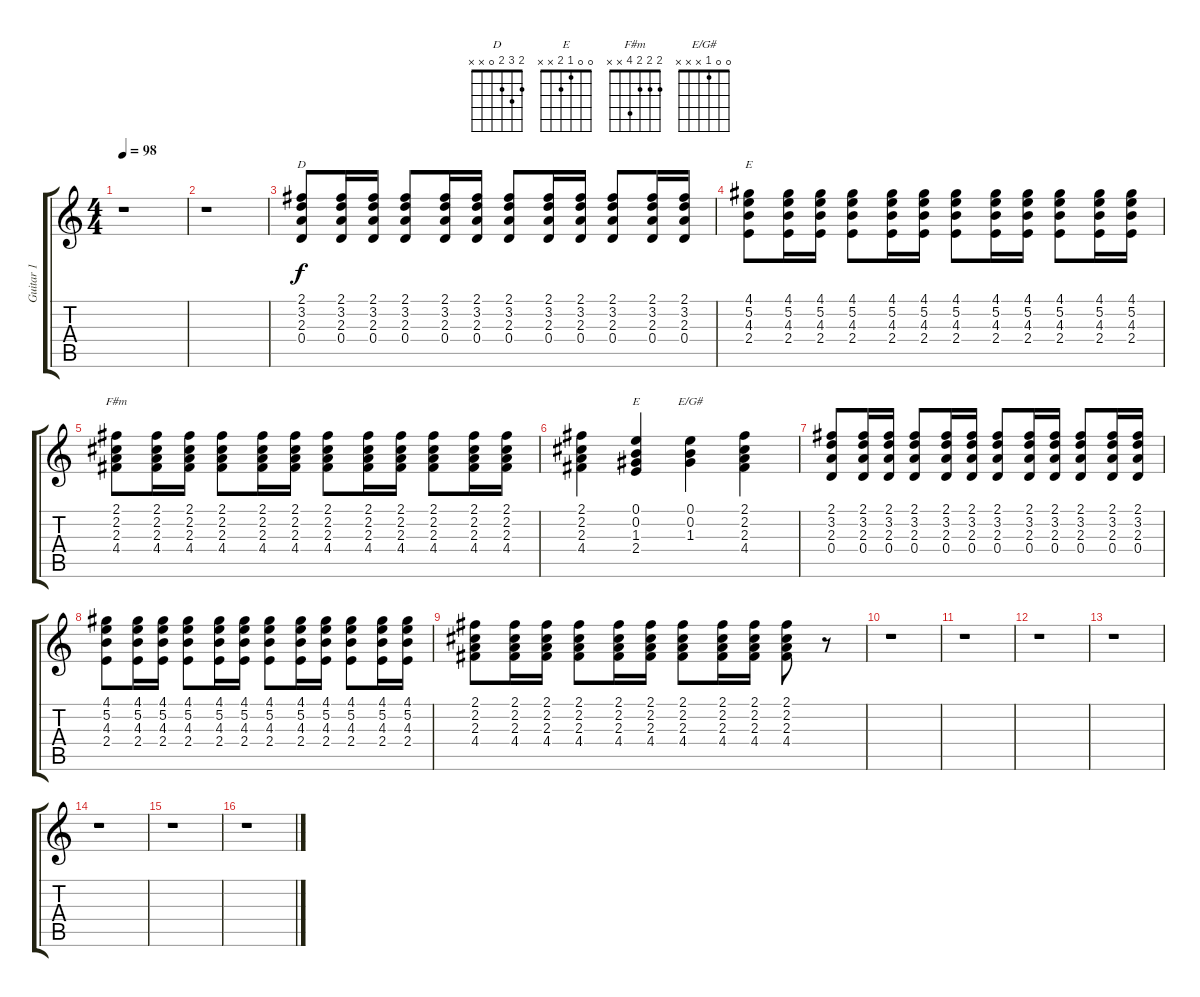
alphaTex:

\track ("Guitar 1" "Guitar 1") {instrument acousticguitarsteel}
\staff {score tabs}
\tuning (E4 B3 G3 D3 A2 E2) {hide}
\chord ("D" 2 3 2 0 x x)
\chord ("E" 4 5 4 2 x x)
\chord ("F#m" 2 2 2 4 x x)
\chord ("E" 0 0 1 2 x x)
\chord ("E/G#" 0 0 1 x x x)
\ts (4 4)
\tempo 98
\clef g2
\ks c
r.1{dy f} |
r.1 |
(2.1 3.2 2.3 0.4).8{ch "D"} (2.1 3.2 2.3 0.4).16 (2.1 3.2 2.3 0.4).16 (2.1 3.2 2.3 0.4).8 (2.1 3.2 2.3 0.4).16 (2.1 3.2 2.3 0.4).16 (2.1 3.2 2.3 0.4).8 (2.1 3.2 2.3 0.4).16 (2.1 3.2 2.3 0.4).16 (2.1 3.2 2.3 0.4).8 (2.1 3.2 2.3 0.4).16 (2.1 3.2 2.3 0.4).16 |
(4.1 5.2 4.3 2.4).8{ch "E"} (4.1 5.2 4.3 2.4).16 (4.1 5.2 4.3 2.4).16 (4.1 5.2 4.3 2.4).8 (4.1 5.2 4.3 2.4).16 (4.1 5.2 4.3 2.4).16 (4.1 5.2 4.3 2.4).8 (4.1 5.2 4.3 2.4).16 (4.1 5.2 4.3 2.4).16 (4.1 5.2 4.3 2.4).8 (4.1 5.2 4.3 2.4).16 (4.1 5.2 4.3 2.4).16 |
(2.1 2.2 2.3 4.4).8{ch "F#m"} (2.1 2.2 2.3 4.4).16 (2.1 2.2 2.3 4.4).16 (2.1 2.2 2.3 4.4).8 (2.1 2.2 2.3 4.4).16 (2.1 2.2 2.3 4.4).16 (2.1 2.2 2.3 4.4).8 (2.1 2.2 2.3 4.4).16 (2.1 2.2 2.3 4.4).16 (2.1 2.2 2.3 4.4).8 (2.1 2.2 2.3 4.4).16 (2.1 2.2 2.3 4.4).16 |
(2.1 2.2 2.3 4.4).4 (0.1 0.2 1.3 2.4).4{ch "E"} (0.1 0.2 1.3).4{ch "E/G#"} (2.1 2.2 2.3 4.4).4 |
(2.1 3.2 2.3 0.4).8 (2.1 3.2 2.3 0.4).16 (2.1 3.2 2.3 0.4).16 (2.1 3.2 2.3 0.4).8 (2.1 3.2 2.3 0.4).16 (2.1 3.2 2.3 0.4).16 (2.1 3.2 2.3 0.4).8 (2.1 3.2 2.3 0.4).16 (2.1 3.2 2.3 0.4).16 (2.1 3.2 2.3 0.4).8 (2.1 3.2 2.3 0.4).16 (2.1 3.2 2.3 0.4).16 |
(4.1 5.2 4.3 2.4).8 (4.1 5.2 4.3 2.4).16 (4.1 5.2 4.3 2.4).16 (4.1 5.2 4.3 2.4).8 (4.1 5.2 4.3 2.4).16 (4.1 5.2 4.3 2.4).16 (4.1 5.2 4.3 2.4).8 (4.1 5.2 4.3 2.4).16 (4.1 5.2 4.3 2.4).16 (4.1 5.2 4.3 2.4).8 (4.1 5.2 4.3 2.4).16 (4.1 5.2 4.3 2.4).16 |
(2.1 2.2 2.3 4.4).8 (2.1 2.2 2.3 4.4).16 (2.1 2.2 2.3 4.4).16 (2.1 2.2 2.3 4.4).8 (2.1 2.2 2.3 4.4).16 (2.1 2.2 2.3 4.4).16 (2.1 2.2 2.3 4.4).8 (2.1 2.2 2.3 4.4).16 (2.1 2.2 2.3 4.4).16 (2.1 2.2 2.3 4.4).8 r.8 |
r.1 |
r.1 |
r.1 |
r.1 |
r.1 |
r.1 |
r.1
